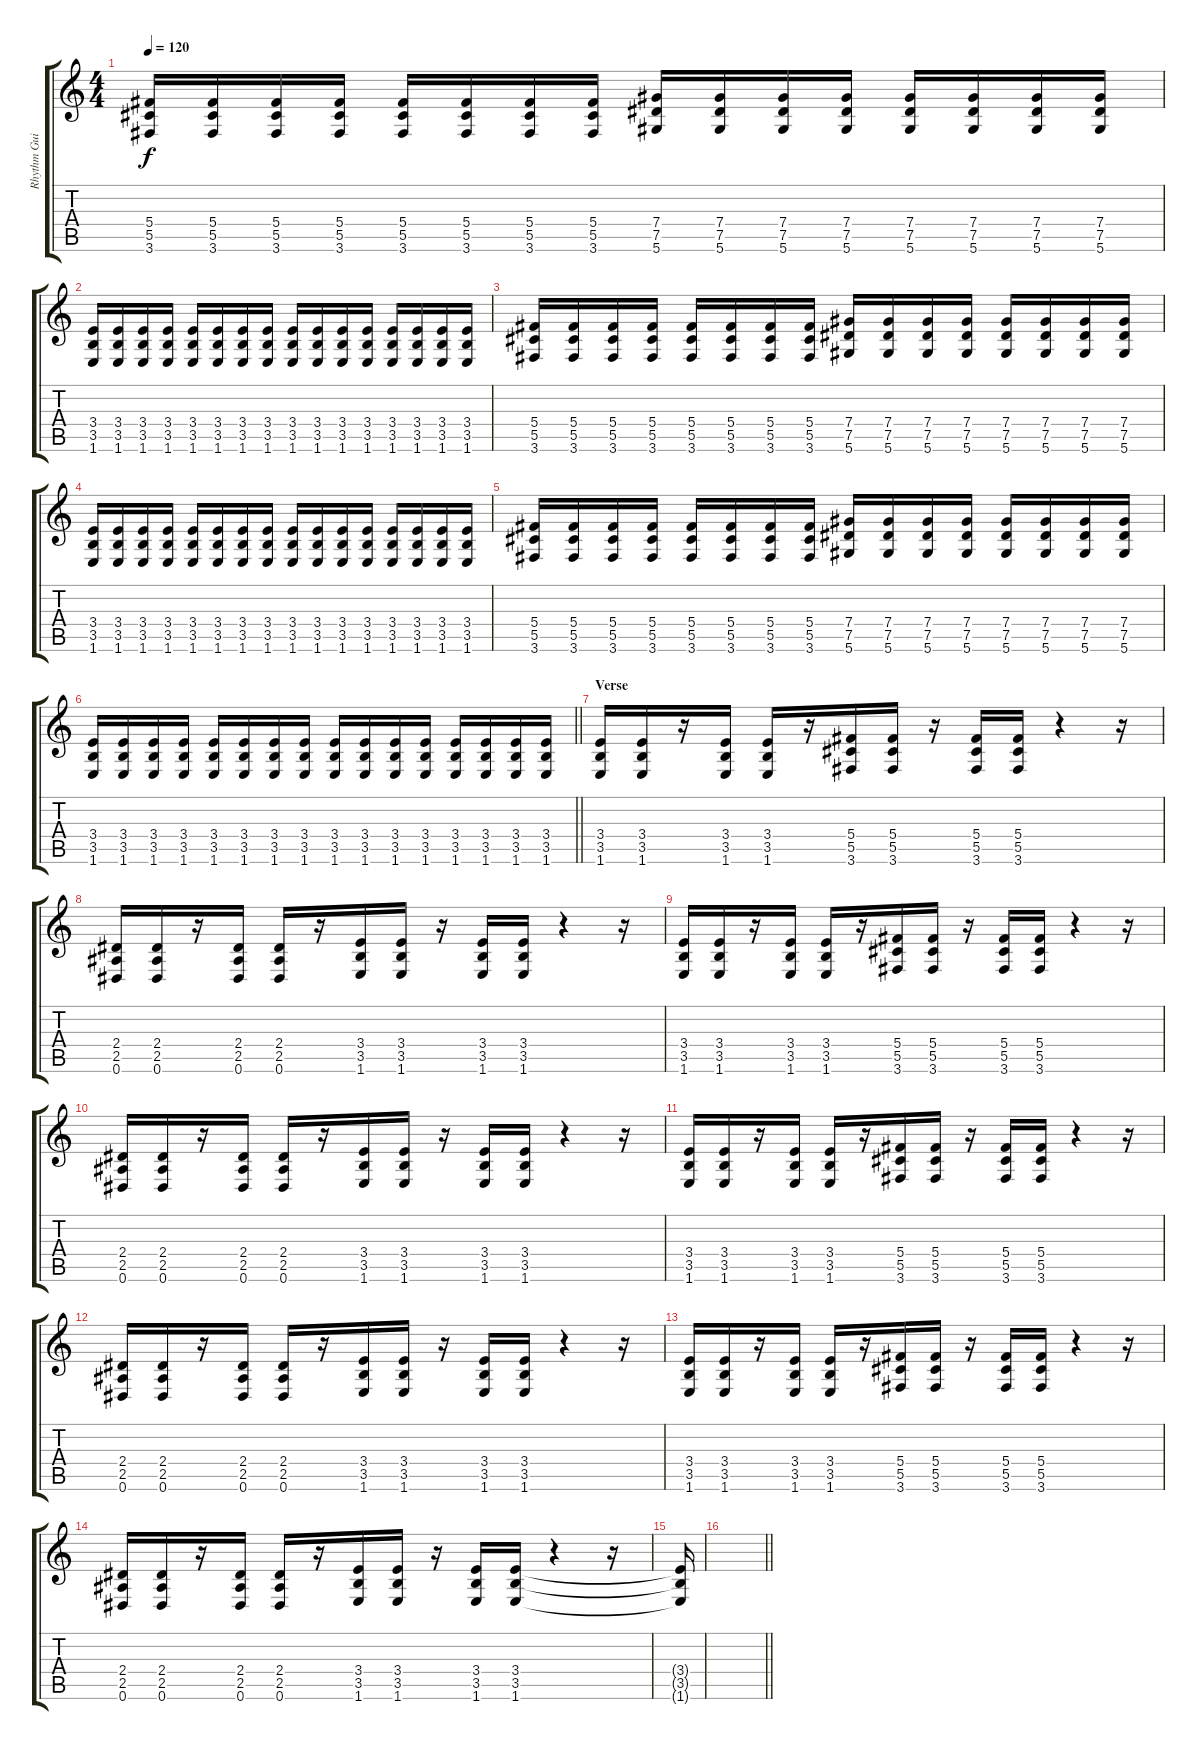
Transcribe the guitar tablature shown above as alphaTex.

\track ("Rhythm Guitar" "Rhythm Gui") {instrument distortionguitar}
\staff {score tabs}
\tuning (Eb4 Bb3 Gb3 Db3 Ab2 Eb2) {hide}
\ts (4 4)
\tempo 120
\clef g2
\ks c
(5.4 5.5 3.6).16{dy f} (5.4 5.5 3.6).16 (5.4 5.5 3.6).16 (5.4 5.5 3.6).16 (5.4 5.5 3.6).16 (5.4 5.5 3.6).16 (5.4 5.5 3.6).16 (5.4 5.5 3.6).16 (7.4 7.5 5.6).16 (7.4 7.5 5.6).16 (7.4 7.5 5.6).16 (7.4 7.5 5.6).16 (7.4 7.5 5.6).16 (7.4 7.5 5.6).16 (7.4 7.5 5.6).16 (7.4 7.5 5.6).16 |
(3.4 3.5 1.6).16 (3.4 3.5 1.6).16 (3.4 3.5 1.6).16 (3.4 3.5 1.6).16 (3.4 3.5 1.6).16 (3.4 3.5 1.6).16 (3.4 3.5 1.6).16 (3.4 3.5 1.6).16 (3.4 3.5 1.6).16 (3.4 3.5 1.6).16 (3.4 3.5 1.6).16 (3.4 3.5 1.6).16 (3.4 3.5 1.6).16 (3.4 3.5 1.6).16 (3.4 3.5 1.6).16 (3.4 3.5 1.6).16 |
(5.4 5.5 3.6).16 (5.4 5.5 3.6).16 (5.4 5.5 3.6).16 (5.4 5.5 3.6).16 (5.4 5.5 3.6).16 (5.4 5.5 3.6).16 (5.4 5.5 3.6).16 (5.4 5.5 3.6).16 (7.4 7.5 5.6).16 (7.4 7.5 5.6).16 (7.4 7.5 5.6).16 (7.4 7.5 5.6).16 (7.4 7.5 5.6).16 (7.4 7.5 5.6).16 (7.4 7.5 5.6).16 (7.4 7.5 5.6).16 |
(3.4 3.5 1.6).16 (3.4 3.5 1.6).16 (3.4 3.5 1.6).16 (3.4 3.5 1.6).16 (3.4 3.5 1.6).16 (3.4 3.5 1.6).16 (3.4 3.5 1.6).16 (3.4 3.5 1.6).16 (3.4 3.5 1.6).16 (3.4 3.5 1.6).16 (3.4 3.5 1.6).16 (3.4 3.5 1.6).16 (3.4 3.5 1.6).16 (3.4 3.5 1.6).16 (3.4 3.5 1.6).16 (3.4 3.5 1.6).16 |
(5.4 5.5 3.6).16 (5.4 5.5 3.6).16 (5.4 5.5 3.6).16 (5.4 5.5 3.6).16 (5.4 5.5 3.6).16 (5.4 5.5 3.6).16 (5.4 5.5 3.6).16 (5.4 5.5 3.6).16 (7.4 7.5 5.6).16 (7.4 7.5 5.6).16 (7.4 7.5 5.6).16 (7.4 7.5 5.6).16 (7.4 7.5 5.6).16 (7.4 7.5 5.6).16 (7.4 7.5 5.6).16 (7.4 7.5 5.6).16 |
\barLineRight lightlight
(3.4 3.5 1.6).16 (3.4 3.5 1.6).16 (3.4 3.5 1.6).16 (3.4 3.5 1.6).16 (3.4 3.5 1.6).16 (3.4 3.5 1.6).16 (3.4 3.5 1.6).16 (3.4 3.5 1.6).16 (3.4 3.5 1.6).16 (3.4 3.5 1.6).16 (3.4 3.5 1.6).16 (3.4 3.5 1.6).16 (3.4 3.5 1.6).16 (3.4 3.5 1.6).16 (3.4 3.5 1.6).16 (3.4 3.5 1.6).16 |
\section ("" "Verse")
(3.4 3.5 1.6).16 (3.4 3.5 1.6).16 r.16 (3.4 3.5 1.6).16 (3.4 3.5 1.6).16 r.16 (5.4 5.5 3.6).16 (5.4 5.5 3.6).16 r.16 (5.4 5.5 3.6).16 (5.4 5.5 3.6).16 r.4 r.16 |
(2.4 2.5 0.6).16 (2.4 2.5 0.6).16 r.16 (2.4 2.5 0.6).16 (2.4 2.5 0.6).16 r.16 (3.4 3.5 1.6).16 (3.4 3.5 1.6).16 r.16 (3.4 3.5 1.6).16 (3.4 3.5 1.6).16 r.4 r.16 |
(3.4 3.5 1.6).16 (3.4 3.5 1.6).16 r.16 (3.4 3.5 1.6).16 (3.4 3.5 1.6).16 r.16 (5.4 5.5 3.6).16 (5.4 5.5 3.6).16 r.16 (5.4 5.5 3.6).16 (5.4 5.5 3.6).16 r.4 r.16 |
(2.4 2.5 0.6).16 (2.4 2.5 0.6).16 r.16 (2.4 2.5 0.6).16 (2.4 2.5 0.6).16 r.16 (3.4 3.5 1.6).16 (3.4 3.5 1.6).16 r.16 (3.4 3.5 1.6).16 (3.4 3.5 1.6).16 r.4 r.16 |
(3.4 3.5 1.6).16 (3.4 3.5 1.6).16 r.16 (3.4 3.5 1.6).16 (3.4 3.5 1.6).16 r.16 (5.4 5.5 3.6).16 (5.4 5.5 3.6).16 r.16 (5.4 5.5 3.6).16 (5.4 5.5 3.6).16 r.4 r.16 |
(2.4 2.5 0.6).16 (2.4 2.5 0.6).16 r.16 (2.4 2.5 0.6).16 (2.4 2.5 0.6).16 r.16 (3.4 3.5 1.6).16 (3.4 3.5 1.6).16 r.16 (3.4 3.5 1.6).16 (3.4 3.5 1.6).16 r.4 r.16 |
(3.4 3.5 1.6).16 (3.4 3.5 1.6).16 r.16 (3.4 3.5 1.6).16 (3.4 3.5 1.6).16 r.16 (5.4 5.5 3.6).16 (5.4 5.5 3.6).16 r.16 (5.4 5.5 3.6).16 (5.4 5.5 3.6).16 r.4 r.16 |
(2.4 2.5 0.6).16 (2.4 2.5 0.6).16 r.16 (2.4 2.5 0.6).16 (2.4 2.5 0.6).16 r.16 (3.4 3.5 1.6).16 (3.4 3.5 1.6).16 r.16 (3.4 3.5 1.6).16 (3.4 3.5 1.6).16 r.4 r.16 |
(3.4{t} 3.5{t} 1.6{t}).16 |
\barLineRight lightlight
